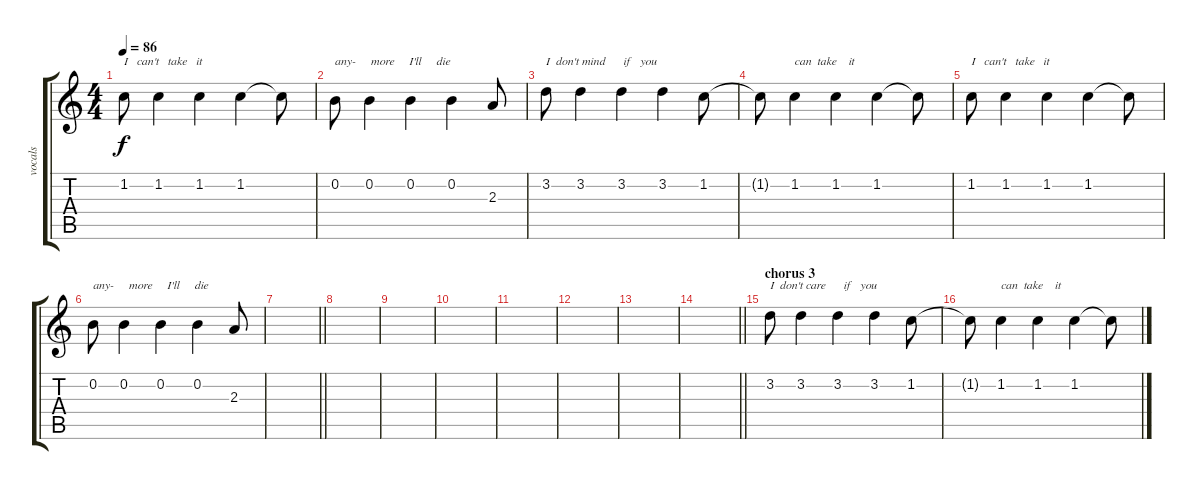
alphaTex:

\track ("vocals" "vocals") {instrument electricguitarjazz}
\staff {score tabs}
\tuning (E4 B3 G3 D3 A2 E2) {hide}
\ts (4 4)
\tempo 86
\clef g2
\ks c
1.2.8{txt "I   can't   take   it" dy f} 1.2.4 1.2.4 1.2.4 1.2{t}.8 |
0.2.8{txt "any-     more     I'll     die"} 0.2.4 0.2.4 0.2.4 2.3.8 |
3.2.8{txt "I  don't mind      if   you"} 3.2.4 3.2.4 3.2.4 1.2.8 |
1.2{t}.8 1.2.4{txt "can  take    it"} 1.2.4 1.2.4 1.2{t}.8 |
1.2.8{txt "I   can't   take   it"} 1.2.4 1.2.4 1.2.4 1.2{t}.8 |
0.2.8{txt "any-     more     I'll     die"} 0.2.4 0.2.4 0.2.4 2.3.8 |
\barLineRight lightlight
|
|
|
|
|
|
|
\barLineRight lightlight
|
\section ("" "chorus 3")
3.2.8{txt "I  don't care      if   you"} 3.2.4 3.2.4 3.2.4 1.2.8 |
1.2{t}.8 1.2.4{txt "can  take    it"} 1.2.4 1.2.4 1.2{t}.8
